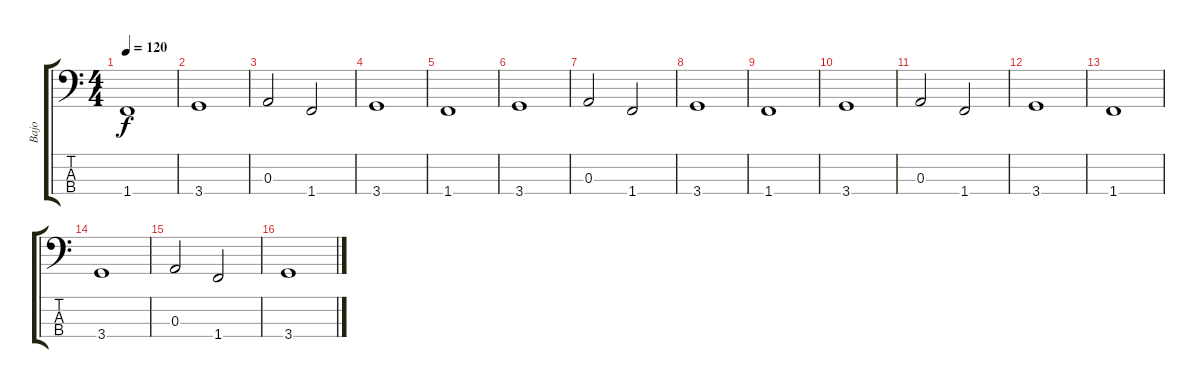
\track ("Bajo" "Bajo") {instrument electricbassfinger}
\staff {score tabs}
\tuning (G2 D2 A1 E1) {hide}
\ts (4 4)
\tempo 120
\clef f4
\ks c
1.4.1{dy f} |
3.4.1 |
0.3.2 1.4.2 |
3.4.1 |
1.4.1 |
3.4.1 |
0.3.2 1.4.2 |
3.4.1 |
1.4.1 |
3.4.1 |
0.3.2 1.4.2 |
3.4.1 |
1.4.1 |
3.4.1 |
0.3.2 1.4.2 |
3.4.1
